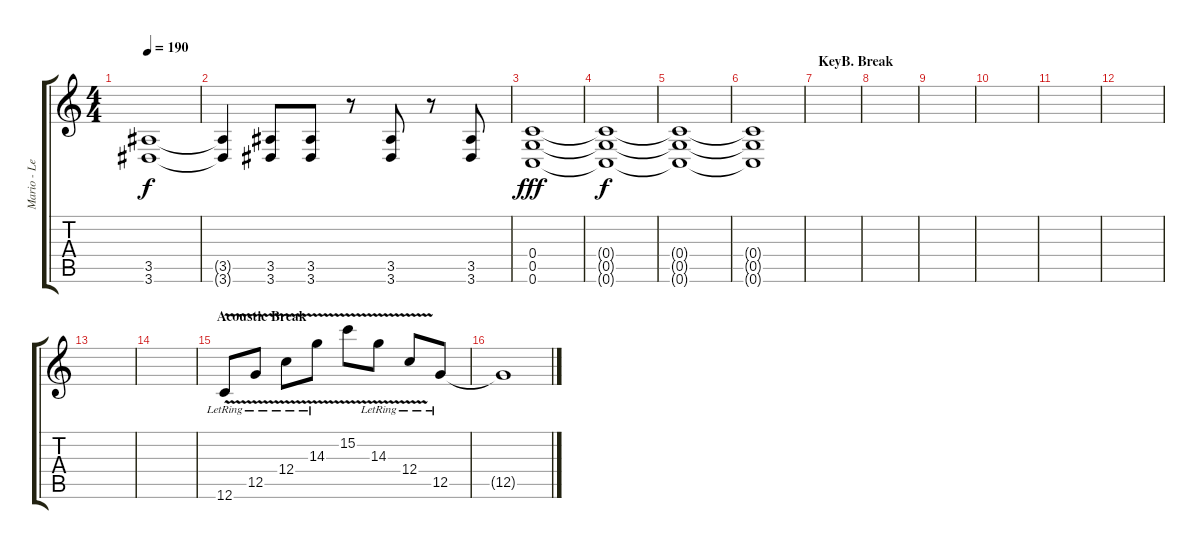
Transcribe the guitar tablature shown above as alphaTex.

\track ("Mario - Lead" "Mario - Le") {instrument overdrivenguitar}
\staff {score tabs}
\tuning (D4 A3 F3 C3 G2 C2) {hide}
\ts (4 4)
\tempo 190
\clef g2
\ks c
(3.5 3.6).1{dy f} |
(3.5{t} 3.6{t}).4 (3.5 3.6).8 (3.5 3.6).8 r.8 (3.5 3.6).8 r.8 (3.5 3.6).8 |
(0.4 0.5 0.6).1{dy fff} |
(0.4{t} 0.5{t} 0.6{t}).1{dy f} |
(0.4{t} 0.5{t} 0.6{t}).1{volume 0} |
(0.4{t} 0.5{t} 0.6{t}).1 |
\section ("" "KeyB. Break")
|
|
|
|
|
|
|
|
\section ("" "Acoustic Break")
12.6{v lr}.8{volume 11 instrument koto} 12.5{v lr}.8 12.4{v lr}.8 14.3{v lr}.8 15.2{v}.8 14.3{v lr}.8 12.4{v lr}.8 12.5{lr}.8 |
12.5{t}.1
